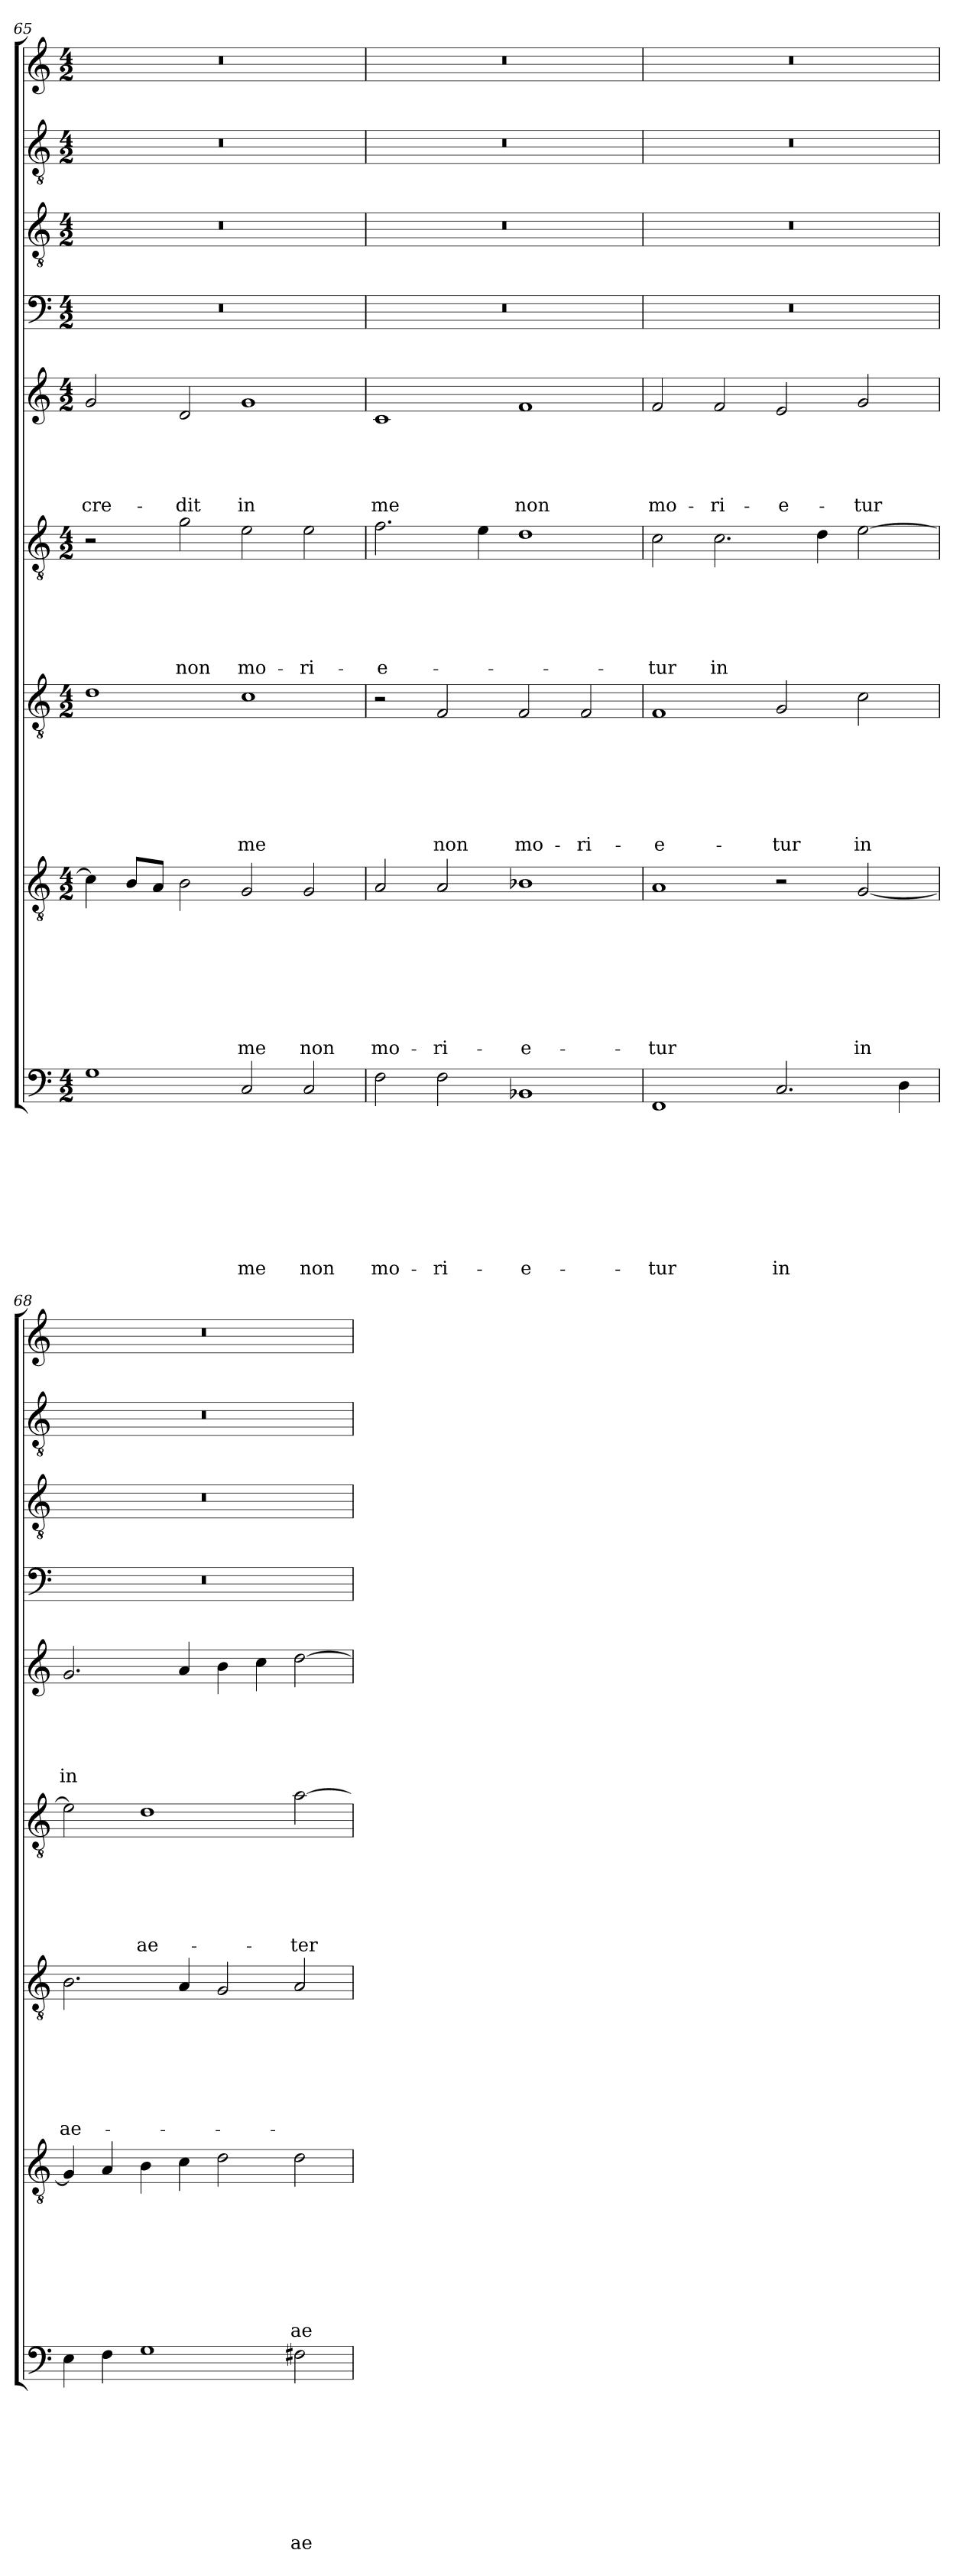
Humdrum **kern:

**kern	**text	**text	**text	**text	**text	**text	**text	**text	**text	**kern	**text	**text	**text	**text	**text	**text	**text	**text	**kern	**text	**text	**text	**text	**text	**text	**text	**kern	**text	**text	**text	**text	**text	**text	**kern	**text	**text	**text	**text	**text	**kern	**kern	**kern	**kern
*part9	*part9	*part9	*part9	*part9	*part9	*part9	*part9	*part9	*part9	*part8	*part8	*part8	*part8	*part8	*part8	*part8	*part8	*part8	*part7	*part7	*part7	*part7	*part7	*part7	*part7	*part7	*part6	*part6	*part6	*part6	*part6	*part6	*part6	*part5	*part5	*part5	*part5	*part5	*part5	*part4	*part3	*part2	*part1
*staff9	*staff9	*staff9	*staff9	*staff9	*staff9	*staff9	*staff9	*staff9	*staff9	*staff8	*staff8	*staff8	*staff8	*staff8	*staff8	*staff8	*staff8	*staff8	*staff7	*staff7	*staff7	*staff7	*staff7	*staff7	*staff7	*staff7	*staff6	*staff6	*staff6	*staff6	*staff6	*staff6	*staff6	*staff5	*staff5	*staff5	*staff5	*staff5	*staff5	*staff4	*staff3	*staff2	*staff1
!!LO:PB:g=z
*clefF4	*	*	*	*	*	*	*	*	*	*clefGv2	*	*	*	*	*	*	*	*	*clefGv2	*	*	*	*	*	*	*	*clefGv2	*	*	*	*	*	*	*clefG2	*	*	*	*	*	*clefF4	*clefGv2	*clefGv2	*clefG2
*k[]	*	*	*	*	*	*	*	*	*	*k[]	*	*	*	*	*	*	*	*	*k[]	*	*	*	*	*	*	*	*k[]	*	*	*	*	*	*	*k[]	*	*	*	*	*	*k[]	*k[]	*k[]	*k[]
*a:	*	*	*	*	*	*	*	*	*	*a:	*	*	*	*	*	*	*	*	*a:	*	*	*	*	*	*	*	*a:	*	*	*	*	*	*	*a:	*	*	*	*	*	*a:	*a:	*a:	*a:
*M4/2	*	*	*	*	*	*	*	*	*	*M4/2	*	*	*	*	*	*	*	*	*M4/2	*	*	*	*	*	*	*	*M4/2	*	*	*	*	*	*	*M4/2	*	*	*	*	*	*M4/2	*M4/2	*M4/2	*M4/2
=65	=65	=65	=65	=65	=65	=65	=65	=65	=65	=65	=65	=65	=65	=65	=65	=65	=65	=65	=65	=65	=65	=65	=65	=65	=65	=65	=65	=65	=65	=65	=65	=65	=65	=65	=65	=65	=65	=65	=65	=65	=65	=65	=65
!	!	!	!	!	!	!	!	!	!	!	!	!	!	!	!	!	!	!	!	!	!	!	!	!	!	!	!	!	!	!	!	!	!	!	!	!	!	!	!LO:LY:b	!	!	!	!
1G	.	.	.	.	.	.	.	.	.	4c\]	.	.	.	.	.	.	.	.	1d	.	.	.	.	.	.	.	2r	.	.	.	.	.	.	2g/	.	.	.	.	cre-	0r	0r	0r	0r
.	.	.	.	.	.	.	.	.	.	8B/L	.	.	.	.	.	.	.	.	.	.	.	.	.	.	.	.	.	.	.	.	.	.	.	.	.	.	.	.	.	.	.	.	.
.	.	.	.	.	.	.	.	.	.	8A/J	.	.	.	.	.	.	.	.	.	.	.	.	.	.	.	.	.	.	.	.	.	.	.	.	.	.	.	.	.	.	.	.	.
!	!	!	!	!	!	!	!	!	!	!	!	!	!	!	!	!	!	!	!	!	!	!	!	!	!	!	!	!	!	!	!	!	!LO:LY:b	!	!	!	!	!	!LO:LY:b	!	!	!	!
.	.	.	.	.	.	.	.	.	.	2B\	.	.	.	.	.	.	.	.	.	.	.	.	.	.	.	.	2g\	.	.	.	.	.	non	2d/	.	.	.	.	-dit	.	.	.	.
!	!	!	!	!	!	!	!	!	!LO:LY:b	!	!	!	!	!	!	!	!	!LO:LY:b	!	!	!	!	!	!	!	!LO:LY:b	!	!	!	!	!	!	!LO:LY:b	!	!	!	!	!	!LO:LY:b	!	!	!	!
2C/	.	.	.	.	.	.	.	.	me	2G/	.	.	.	.	.	.	.	me	1c	.	.	.	.	.	.	me	2e\	.	.	.	.	.	mo-	1g	.	.	.	.	in	.	.	.	.
!	!	!	!	!	!	!	!	!	!LO:LY:b	!	!	!	!	!	!	!	!	!LO:LY:b	!	!	!	!	!	!	!	!	!	!	!	!	!	!	!LO:LY:b	!	!	!	!	!	!	!	!	!	!
2C/	.	.	.	.	.	.	.	.	non	2G/	.	.	.	.	.	.	.	non	.	.	.	.	.	.	.	.	2e\	.	.	.	.	.	-ri-	.	.	.	.	.	.	.	.	.	.
=66	=66	=66	=66	=66	=66	=66	=66	=66	=66	=66	=66	=66	=66	=66	=66	=66	=66	=66	=66	=66	=66	=66	=66	=66	=66	=66	=66	=66	=66	=66	=66	=66	=66	=66	=66	=66	=66	=66	=66	=66	=66	=66	=66
!	!	!	!	!	!	!	!	!	!LO:LY:b	!	!	!	!	!	!	!	!	!LO:LY:b	!	!	!	!	!	!	!	!	!	!	!	!	!	!	!LO:LY:b	!	!	!	!	!	!LO:LY:b	!	!	!	!
2F\	.	.	.	.	.	.	.	.	mo-	2A/	.	.	.	.	.	.	.	mo-	2r	.	.	.	.	.	.	.	2.f\	.	.	.	.	.	-e-	1c	.	.	.	.	me	0r	0r	0r	0r
!	!	!	!	!	!	!	!	!	!LO:LY:b	!	!	!	!	!	!	!	!	!LO:LY:b	!	!	!	!	!	!	!	!LO:LY:b	!	!	!	!	!	!	!	!	!	!	!	!	!	!	!	!	!
2F\	.	.	.	.	.	.	.	.	-ri-	2A/	.	.	.	.	.	.	.	-ri-	2F/	.	.	.	.	.	.	non	.	.	.	.	.	.	.	.	.	.	.	.	.	.	.	.	.
.	.	.	.	.	.	.	.	.	.	.	.	.	.	.	.	.	.	.	.	.	.	.	.	.	.	.	4e\	.	.	.	.	.	.	.	.	.	.	.	.	.	.	.	.
!	!	!	!	!	!	!	!	!	!LO:LY:b	!	!	!	!	!	!	!	!	!LO:LY:b	!	!	!	!	!	!	!	!LO:LY:b	!	!	!	!	!	!	!	!	!	!	!	!	!LO:LY:b	!	!	!	!
1BB-X	.	.	.	.	.	.	.	.	-e-	1B-X	.	.	.	.	.	.	.	-e-	2F/	.	.	.	.	.	.	mo-	1d	.	.	.	.	.	.	1f	.	.	.	.	non	.	.	.	.
!	!	!	!	!	!	!	!	!	!	!	!	!	!	!	!	!	!	!	!	!	!	!	!	!	!	!LO:LY:b	!	!	!	!	!	!	!	!	!	!	!	!	!	!	!	!	!
.	.	.	.	.	.	.	.	.	.	.	.	.	.	.	.	.	.	.	2F/	.	.	.	.	.	.	-ri-	.	.	.	.	.	.	.	.	.	.	.	.	.	.	.	.	.
=67	=67	=67	=67	=67	=67	=67	=67	=67	=67	=67	=67	=67	=67	=67	=67	=67	=67	=67	=67	=67	=67	=67	=67	=67	=67	=67	=67	=67	=67	=67	=67	=67	=67	=67	=67	=67	=67	=67	=67	=67	=67	=67	=67
!	!	!	!	!	!	!	!	!	!LO:LY:b	!	!	!	!	!	!	!	!	!LO:LY:b	!	!	!	!	!	!	!	!LO:LY:b	!	!	!	!	!	!	!LO:LY:b	!	!	!	!	!	!LO:LY:b	!	!	!	!
1FF	.	.	.	.	.	.	.	.	-tur	1A	.	.	.	.	.	.	.	-tur	1F	.	.	.	.	.	.	-e-	2c\	.	.	.	.	.	-tur	2f/	.	.	.	.	mo-	0r	0r	0r	0r
!	!	!	!	!	!	!	!	!	!	!	!	!	!	!	!	!	!	!	!	!	!	!	!	!	!	!	!	!	!	!	!	!	!LO:LY:b	!	!	!	!	!	!LO:LY:b	!	!	!	!
.	.	.	.	.	.	.	.	.	.	.	.	.	.	.	.	.	.	.	.	.	.	.	.	.	.	.	2.c\	.	.	.	.	.	in	2f/	.	.	.	.	-ri-	.	.	.	.
!	!	!	!	!	!	!	!	!	!LO:LY:b	!	!	!	!	!	!	!	!	!	!	!	!	!	!	!	!	!LO:LY:b	!	!	!	!	!	!	!	!	!	!	!	!	!LO:LY:b	!	!	!	!
2.C/	.	.	.	.	.	.	.	.	in	2r	.	.	.	.	.	.	.	.	2G/	.	.	.	.	.	.	-tur	.	.	.	.	.	.	.	2e/	.	.	.	.	-e-	.	.	.	.
.	.	.	.	.	.	.	.	.	.	.	.	.	.	.	.	.	.	.	.	.	.	.	.	.	.	.	4d\	.	.	.	.	.	.	.	.	.	.	.	.	.	.	.	.
!	!	!	!	!	!	!	!	!	!	!	!	!	!	!	!	!	!	!LO:LY:b	!	!	!	!	!	!	!	!LO:LY:b	!	!	!	!	!	!	!	!	!	!	!	!	!LO:LY:b	!	!	!	!
.	.	.	.	.	.	.	.	.	.	[2G/	.	.	.	.	.	.	.	in	2c\	.	.	.	.	.	.	in	[2e\	.	.	.	.	.	.	2g/	.	.	.	.	-tur	.	.	.	.
4D\	.	.	.	.	.	.	.	.	.	.	.	.	.	.	.	.	.	.	.	.	.	.	.	.	.	.	.	.	.	.	.	.	.	.	.	.	.	.	.	.	.	.	.
=68	=68	=68	=68	=68	=68	=68	=68	=68	=68	=68	=68	=68	=68	=68	=68	=68	=68	=68	=68	=68	=68	=68	=68	=68	=68	=68	=68	=68	=68	=68	=68	=68	=68	=68	=68	=68	=68	=68	=68	=68	=68	=68	=68
!	!	!	!	!	!	!	!	!	!	!	!	!	!	!	!	!	!	!	!	!	!	!	!	!	!	!LO:LY:b	!	!	!	!	!	!	!	!	!	!	!	!	!LO:LY:b	!	!	!	!
4E\	.	.	.	.	.	.	.	.	.	4G/]	.	.	.	.	.	.	.	.	2.B\	.	.	.	.	.	.	ae-	2e\]	.	.	.	.	.	.	2.g/	.	.	.	.	in	0r	0r	0r	0r
4F\	.	.	.	.	.	.	.	.	.	4A/	.	.	.	.	.	.	.	.	.	.	.	.	.	.	.	.	.	.	.	.	.	.	.	.	.	.	.	.	.	.	.	.	.
!	!	!	!	!	!	!	!	!	!	!	!	!	!	!	!	!	!	!	!	!	!	!	!	!	!	!	!	!	!	!	!	!	!LO:LY:b	!	!	!	!	!	!	!	!	!	!
1G	.	.	.	.	.	.	.	.	.	4B\	.	.	.	.	.	.	.	.	.	.	.	.	.	.	.	.	1d	.	.	.	.	.	ae-	.	.	.	.	.	.	.	.	.	.
.	.	.	.	.	.	.	.	.	.	4c\	.	.	.	.	.	.	.	.	4A/	.	.	.	.	.	.	.	.	.	.	.	.	.	.	4a/	.	.	.	.	.	.	.	.	.
.	.	.	.	.	.	.	.	.	.	2d\	.	.	.	.	.	.	.	.	2G/	.	.	.	.	.	.	.	.	.	.	.	.	.	.	4b\	.	.	.	.	.	.	.	.	.
.	.	.	.	.	.	.	.	.	.	.	.	.	.	.	.	.	.	.	.	.	.	.	.	.	.	.	.	.	.	.	.	.	.	4cc\	.	.	.	.	.	.	.	.	.
!	!	!	!	!	!	!	!	!	!LO:LY:b	!	!	!	!	!	!	!	!	!LO:LY:b	!	!	!	!	!	!	!	!	!	!	!	!	!	!	!LO:LY:b	!	!	!	!	!	!	!	!	!	!
2F#X\	.	.	.	.	.	.	.	.	ae-	2d\	.	.	.	.	.	.	.	ae-	2A/	.	.	.	.	.	.	.	[2a\	.	.	.	.	.	-ter-	[2dd\	.	.	.	.	.	.	.	.	.
=	=	=	=	=	=	=	=	=	=	=	=	=	=	=	=	=	=	=	=	=	=	=	=	=	=	=	=	=	=	=	=	=	=	=	=	=	=	=	=	=	=	=	=
*-	*-	*-	*-	*-	*-	*-	*-	*-	*-	*-	*-	*-	*-	*-	*-	*-	*-	*-	*-	*-	*-	*-	*-	*-	*-	*-	*-	*-	*-	*-	*-	*-	*-	*-	*-	*-	*-	*-	*-	*-	*-	*-	*-
